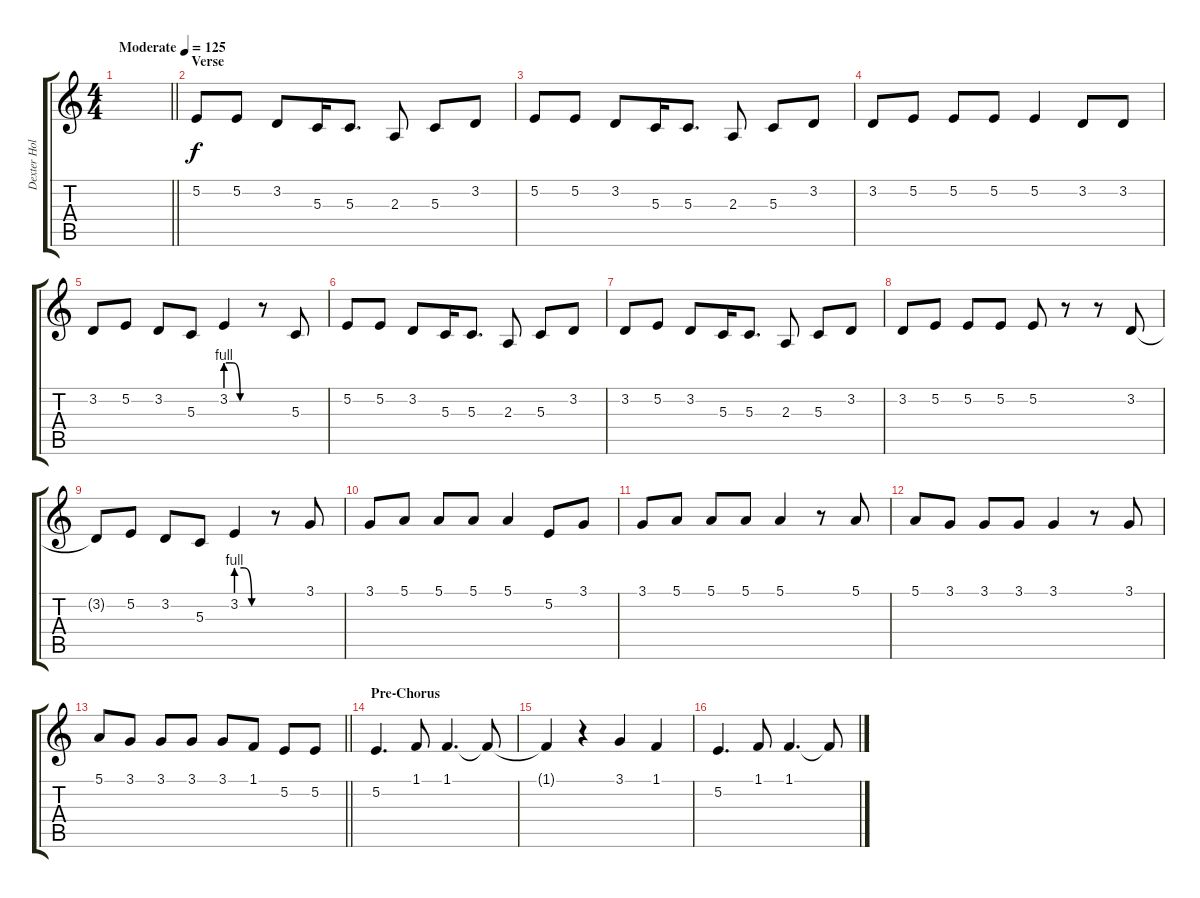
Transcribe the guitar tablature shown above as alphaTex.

\track ("Dexter Holland - Vocals" "Dexter Hol") {instrument altosax}
\staff {score tabs}
\tuning (E4 B3 G3 D3 A2 E2) {hide}
\ts (4 4)
\tempo (125 "Moderate")
\clef g2
\barLineRight lightlight
\ks c
|
\section ("" "Verse")
5.2.8 5.2.8 3.2.8 5.3.16 5.3.8{d} 2.3.8 5.3.8 3.2.8 |
5.2.8 5.2.8 3.2.8 5.3.16 5.3.8{d} 2.3.8 5.3.8 3.2.8 |
3.2.8 5.2.8 5.2.8 5.2.8 5.2.4 3.2.8 3.2.8 |
3.2.8 5.2.8 3.2.8 5.3.8 3.2{be (custom 0 4 15 4 30 0 60 0)}.4 r.8 5.3.8 |
5.2.8 5.2.8 3.2.8 5.3.16 5.3.8{d} 2.3.8 5.3.8 3.2.8 |
3.2.8 5.2.8 3.2.8 5.3.16 5.3.8{d} 2.3.8 5.3.8 3.2.8 |
3.2.8 5.2.8 5.2.8 5.2.8 5.2.8 r.8 r.8 3.2.8 |
3.2{t}.8 5.2.8 3.2.8 5.3.8 3.2{be (custom 0 4 15 4 30 0 60 0)}.4 r.8 3.1.8 |
3.1.8 5.1.8 5.1.8 5.1.8 5.1.4 5.2.8 3.1.8 |
3.1.8 5.1.8 5.1.8 5.1.8 5.1.4 r.8 5.1.8 |
5.1.8 3.1.8 3.1.8 3.1.8 3.1.4 r.8 3.1.8 |
\barLineRight lightlight
5.1.8 3.1.8 3.1.8 3.1.8 3.1.8 1.1.8 5.2.8 5.2.8 |
\section ("" "Pre-Chorus")
5.2.4{d} 1.1.8 1.1.4{d} 1.1{t}.8 |
1.1{t}.4 r.4 3.1.4 1.1.4 |
5.2.4{d} 1.1.8 1.1.4{d} 1.1{t}.8
